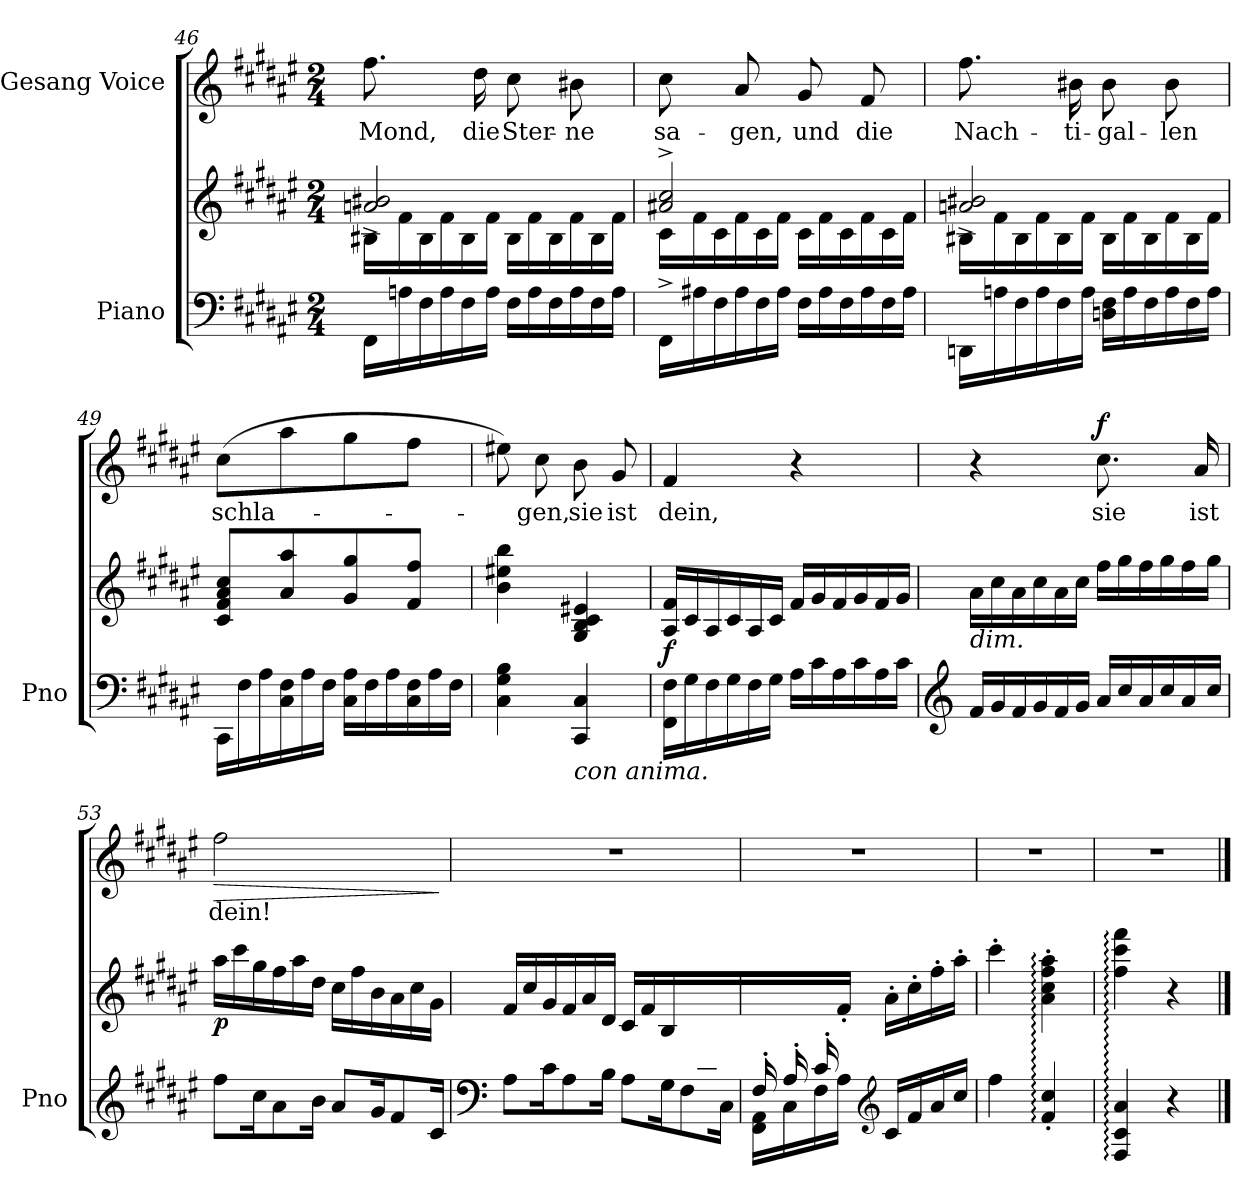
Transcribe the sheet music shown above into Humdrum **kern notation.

**kern	**kern	**dynam	**kern	**text	**dynam
*part2	*part2	*part2	*part1	*part1	*part1
*staff3	*staff2	*staff2/3	*staff1	*staff1	*staff1
*I"Piano	*	*	*I"Gesang Voice	*	*
*I'Pno	*	*	*	*	*
*clefF4	*clefG2	*	*clefG2	*	*
*k[f#c#g#d#a#e#]	*k[f#c#g#d#a#e#]	*	*k[f#c#g#d#a#e#]	*	*
*M2/4	*M2/4	*	*M2/4	*	*
*Xtuplet	*Xtuplet	*	*	*	*
=46	=46	=46	=46	=46	=46
*	*^	*	*	*	*
!	!	!	!	!	!LO:LY:b	!
24FF#\LL	24B#X\LL	2an/^ 2b#X/^	.	8.ff#\	Mond,	.
24An\	24f#\	.	.	.	.	.
24F#\	24B#\	.	.	.	.	.
24A\	24f#\	.	.	.	.	.
24F#\	24B#\	.	.	.	.	.
!	!	!	!	!	!LO:LY:b	!
.	.	.	.	16dd#\	die	.
24A\JJ	24f#\JJ	.	.	.	.	.
!	!	!	!	!	!LO:LY:b	!
24F#\LL	24B#\LL	.	.	8cc#\	Ster-	.
24A\	24f#\	.	.	.	.	.
24F#\	24B#\	.	.	.	.	.
!	!	!	!	!	!LO:LY:b	!
24A\	24f#\	.	.	8b#X\	-ne	.
24F#\	24B#\	.	.	.	.	.
24A\JJ	24f#\JJ	.	.	.	.	.
!!LO:LB:g=z
=47	=47	=47	=47	=47	=47	=47
!	!	!	!	!	!LO:LY:b	!
24FF#^\LL	2a#X/^ 2cc#/^	24c#\LL	.	8cc#\	sa-	.
24A#X\	.	24f#\	.	.	.	.
24F#\	.	24c#\	.	.	.	.
!	!	!	!	!	!LO:LY:b	!
24A#\	.	24f#\	.	8a#/	-gen,	.
24F#\	.	24c#\	.	.	.	.
24A#\JJ	.	24f#\JJ	.	.	.	.
!	!	!	!	!	!LO:LY:b	!
24F#\LL	.	24c#\LL	.	8g#/	und	.
24A#\	.	24f#\	.	.	.	.
24F#\	.	24c#\	.	.	.	.
!	!	!	!	!	!LO:LY:b	!
24A#\	.	24f#\	.	8f#/	die	.
24F#\	.	24c#\	.	.	.	.
24A#\JJ	.	24f#\JJ	.	.	.	.
!!LO:LB:g=z
=48	=48	=48	=48	=48	=48	=48
!	!	!	!	!	!LO:LY:b	!
24DDn\LL	24B#X\LL	2an/^ 2b#X/^	.	8.ff#\	Nach-	.
24An\	24f#\	.	.	.	.	.
24F#\	24B#\	.	.	.	.	.
24A\	24f#\	.	.	.	.	.
24F#\	24B#\	.	.	.	.	.
!	!	!	!	!	!LO:LY:b	!
.	.	.	.	16b#X\	-ti-	.
24A\JJ	24f#\JJ	.	.	.	.	.
!	!	!	!	!	!LO:LY:b	!
24Dn\ 24F#\LL	24B#\LL	.	.	8b#\	-gal-	.
24A\	24f#\	.	.	.	.	.
24F#\	24B#\	.	.	.	.	.
!	!	!	!	!	!LO:LY:b	!
24A\	24f#\	.	.	8b#\	-len	.
24F#\	24B#\	.	.	.	.	.
24A\JJ	24f#\JJ	.	.	.	.	.
*	*v	*v	*	*	*	*
=49	=49	=49	=49	=49	=49
!	!	!	!	!LO:LY:b	!
24CC#\LL	8c#/ 8f#/ 8a#/ 8cc#/L	.	(8cc#\L	schla-	.
24F#\	.	.	.	.	.
24A#\	.	.	.	.	.
24C#\ 24F#\	8a#/ 8aa#/	.	8aa#\	.	.
24A#\	.	.	.	.	.
24F#\JJ	.	.	.	.	.
24C#\ 24A#\LL	8g#/ 8gg#/	.	8gg#\	.	.
24F#\	.	.	.	.	.
24A#\	.	.	.	.	.
24C#\ 24F#\	8f#/ 8ff#/J	.	8ff#\J	.	.
24A#\	.	.	.	.	.
24F#\JJ	.	.	.	.	.
=50	=50	=50	=50	=50	=50
4C#\ 4G#\ 4B\	4b\ 4ee#X\ 4bb\	.	8ee#X\)	.	.
!	!	!	!	!LO:LY:b	!
.	.	.	8cc#\	-gen,	.
!LO:TX:b:i:t=con anima.	!	!	!	!	!
!	!	!	!	!LO:LY:b	!
4CC#/ 4C#/	4G#/ 4B/ 4c#/ 4e#X/	.	8b\	sie	.
!	!	!	!	!LO:LY:b	!
.	.	.	8g#/	ist	.
!!LO:LB:g=z
=51	=51	=51	=51	=51	=51
!	!	!LO:DY:b	!	!LO:LY:b	!
24FF#\ 24F#\LL	24A#/ 24f#/LL	f	4f#/	dein,	.
24G#\	24c#/	.	.	.	.
24F#\	24A#/	.	.	.	.
24G#\	24c#/	.	.	.	.
24F#\	24A#/	.	.	.	.
24G#\JJ	24c#/JJ	.	.	.	.
24A#\LL	24f#/LL	.	4r	.	.
24c#\	24g#/	.	.	.	.
24A#\	24f#/	.	.	.	.
24c#\	24g#/	.	.	.	.
24A#\	24f#/	.	.	.	.
24c#\JJ	24g#/JJ	.	.	.	.
=52	=52	=52	=52	=52	=52
*clefG2	*	*	*	*	*
!	!LO:TX:b:i:t=dim.	!	!	!	!
24f#/LL	24a#\LL	.	4r	.	.
24g#/	24cc#\	.	.	.	.
24f#/	24a#\	.	.	.	.
24g#/	24cc#\	.	.	.	.
24f#/	24a#\	.	.	.	.
24g#/JJ	24cc#\JJ	.	.	.	.
!	!	!	!	!LO:LY:b	!LO:DY:a
24a#/LL	24ff#\LL	.	8.cc#\	sie	f
24cc#/	24gg#\	.	.	.	.
24a#/	24ff#\	.	.	.	.
24cc#/	24gg#\	.	.	.	.
24a#/	24ff#\	.	.	.	.
!	!	!	!	!LO:LY:b	!
.	.	.	16a#/	ist	.
24cc#/JJ	24gg#\JJ	.	.	.	.
!!LO:PB:g=z
=53	=53	=53	=53	=53	=53
!	!	!LO:DY:b	!	!LO:LY:b	!LO:HP:b
12ff#\L	24aa#\LL	p	2ff#\	dein!	>
.	24ccc#\	.	.	.	.
24cc#\K	24gg#\	.	.	.	.
12a#\	24ff#\	.	.	.	.
.	24aa#\	.	.	.	.
24b\Jk	24dd#\JJ	.	.	.	.
12a#/L	24cc#\LL	.	.	.	.
.	24ff#\	.	.	.	.
24g#/K	24b\	.	.	.	.
12f#/	24a#\	.	.	.	.
.	24cc#\	.	.	.	.
24c#/Jk	24g#\JJ	.	.	.	.
.	.	.	.	.	]
!!LO:LB:g=z
=54	=54	=54	=54	=54	=54
*clefF4	*	*	*	*	*
*^	*	*	*	*	*
4.ryy	12A#\L	24f#/LL	.	2r	.	.
.	.	24cc#/	.	.	.	.
.	24c#\K	24g#/	.	.	.	.
.	12A#\	24f#/	.	.	.	.
.	.	24a#/	.	.	.	.
.	24B\Jk	24d#/JJ	.	.	.	.
.	12A#\L	24c#/LL	.	.	.	.
.	.	24f#/	.	.	.	.
.	24G#\K	24B/	.	.	.	.
24A#/	12F#\	8ryy	.	.	.	.
24c#/	.	.	.	.	.	.
24G#/JJ	24C#\Jk	.	.	.	.	.
=55	=55	=55	=55	=55	=55	=55
16F#'>/LL	16FF#\ 16AA#\LL	8.ryy	.	2r	.	.
16A#'>/	16C#\	.	.	.	.	.
16c#'>/	16F#\	.	.	.	.	.
4ryy	16A#\JJ	16f#'>\JJ	.	.	.	.
*clefG2	*	*	*	*	*	*
.	16c#/LL	16a#'\LL	.	.	.	.
.	16f#/	16cc#'\	.	.	.	.
.	16a#/	16ff#'\	.	.	.	.
16ryy	16cc#/JJ	16aa#'\JJ	.	.	.	.
*v	*v	*	*	*	*	*
=56	=56	=56	=56	=56	=56
4ff#\	4ccc#'\	.	2r	.	.
4f#/::' 4cc#/::'	4a#\::' 4cc#\::' 4ff#\::' 4aa#\::'	.	.	.	.
=57	=57	=57	=57	=57	=57
4F#/:: 4c#/:: 4a#/::	4ff#\:: 4ccc#\:: 4fff#\::	.	2r	.	.
4r	4r	.	.	.	.
==	==	==	==	==	==
*-	*-	*-	*-	*-	*-
